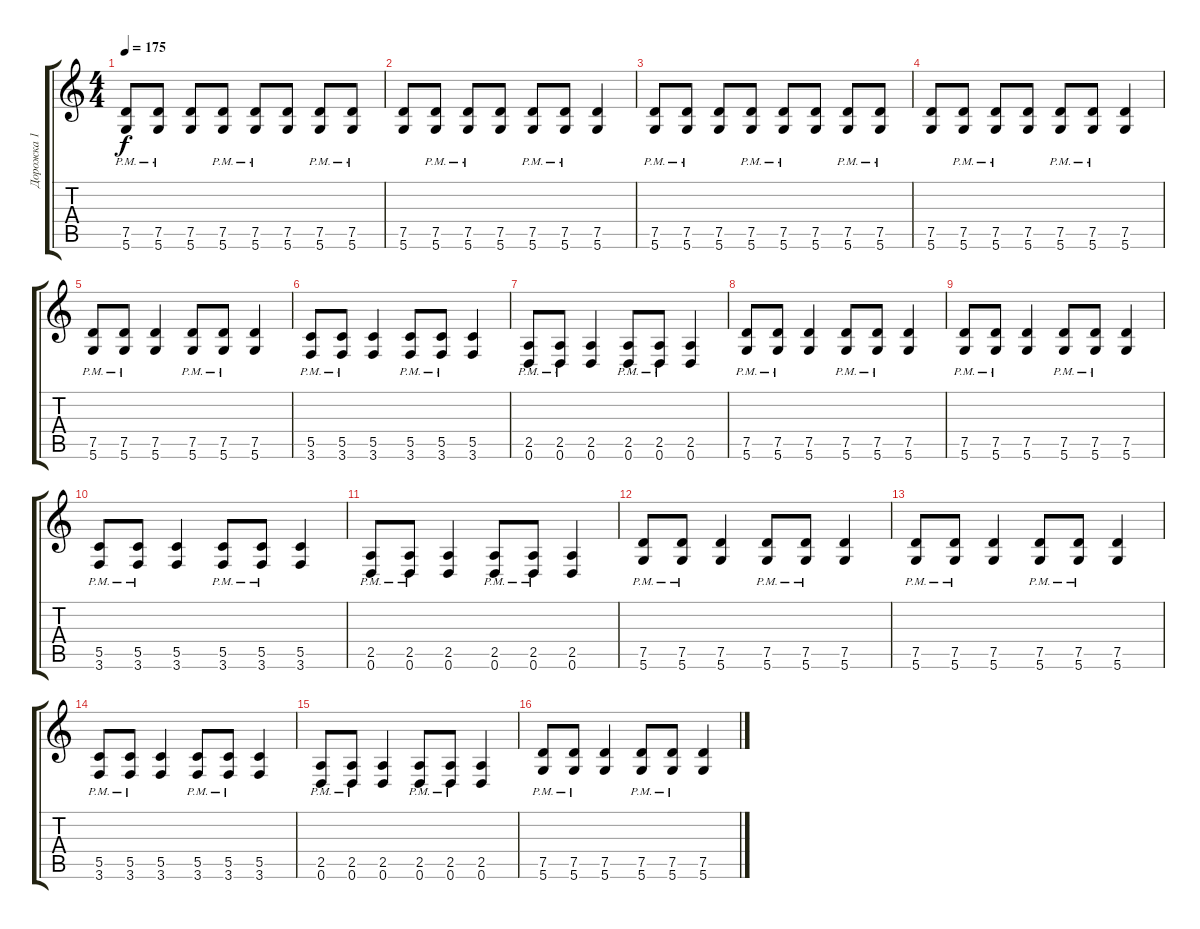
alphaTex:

\track ("Дорожка 1" "Дорожка 1") {instrument overdrivenguitar}
\staff {score tabs}
\tuning (D4 A3 F3 C3 G2 D2) {hide}
\ts (4 4)
\tempo 175
\clef g2
\ks c
(7.5{pm} 5.6{pm}).8{dy f} (7.5{pm} 5.6{pm}).8 (7.5 5.6).8 (7.5{pm} 5.6{pm}).8 (7.5{pm} 5.6{pm}).8 (7.5 5.6).8 (7.5{pm} 5.6{pm}).8 (7.5{pm} 5.6{pm}).8 |
(7.5 5.6).8 (7.5{pm} 5.6{pm}).8 (7.5{pm} 5.6{pm}).8 (7.5 5.6).8 (7.5{pm} 5.6{pm}).8 (7.5{pm} 5.6{pm}).8 (7.5 5.6).4 |
(7.5{pm} 5.6{pm}).8 (7.5{pm} 5.6{pm}).8 (7.5 5.6).8 (7.5{pm} 5.6{pm}).8 (7.5{pm} 5.6{pm}).8 (7.5 5.6).8 (7.5{pm} 5.6{pm}).8 (7.5{pm} 5.6{pm}).8 |
(7.5 5.6).8 (7.5{pm} 5.6{pm}).8 (7.5{pm} 5.6{pm}).8 (7.5 5.6).8 (7.5{pm} 5.6{pm}).8 (7.5{pm} 5.6{pm}).8 (7.5 5.6).4 |
(7.5{pm} 5.6{pm}).8 (7.5{pm} 5.6{pm}).8 (7.5 5.6).4 (7.5{pm} 5.6{pm}).8 (7.5{pm} 5.6{pm}).8 (7.5 5.6).4 |
(5.5{pm} 3.6{pm}).8 (5.5{pm} 3.6{pm}).8 (5.5 3.6).4 (5.5{pm} 3.6{pm}).8 (5.5{pm} 3.6{pm}).8 (5.5 3.6).4 |
(2.5{pm} 0.6{pm}).8 (2.5{pm} 0.6{pm}).8 (2.5 0.6).4 (2.5{pm} 0.6{pm}).8 (2.5{pm} 0.6{pm}).8 (2.5 0.6).4 |
(7.5{pm} 5.6{pm}).8 (7.5{pm} 5.6{pm}).8 (7.5 5.6).4 (7.5{pm} 5.6{pm}).8 (7.5{pm} 5.6{pm}).8 (7.5 5.6).4 |
(7.5{pm} 5.6{pm}).8 (7.5{pm} 5.6{pm}).8 (7.5 5.6).4 (7.5{pm} 5.6{pm}).8 (7.5{pm} 5.6{pm}).8 (7.5 5.6).4 |
(5.5{pm} 3.6{pm}).8 (5.5{pm} 3.6{pm}).8 (5.5 3.6).4 (5.5{pm} 3.6{pm}).8 (5.5{pm} 3.6{pm}).8 (5.5 3.6).4 |
(2.5{pm} 0.6{pm}).8 (2.5{pm} 0.6{pm}).8 (2.5 0.6).4 (2.5{pm} 0.6{pm}).8 (2.5{pm} 0.6{pm}).8 (2.5 0.6).4 |
(7.5{pm} 5.6{pm}).8 (7.5{pm} 5.6{pm}).8 (7.5 5.6).4 (7.5{pm} 5.6{pm}).8 (7.5{pm} 5.6{pm}).8 (7.5 5.6).4 |
(7.5{pm} 5.6{pm}).8 (7.5{pm} 5.6{pm}).8 (7.5 5.6).4 (7.5{pm} 5.6{pm}).8 (7.5{pm} 5.6{pm}).8 (7.5 5.6).4 |
(5.5{pm} 3.6{pm}).8 (5.5{pm} 3.6{pm}).8 (5.5 3.6).4 (5.5{pm} 3.6{pm}).8 (5.5{pm} 3.6{pm}).8 (5.5 3.6).4 |
(2.5{pm} 0.6{pm}).8 (2.5{pm} 0.6{pm}).8 (2.5 0.6).4 (2.5{pm} 0.6{pm}).8 (2.5{pm} 0.6{pm}).8 (2.5 0.6).4 |
(7.5{pm} 5.6{pm}).8 (7.5{pm} 5.6{pm}).8 (7.5 5.6).4 (7.5{pm} 5.6{pm}).8 (7.5{pm} 5.6{pm}).8 (7.5 5.6).4
